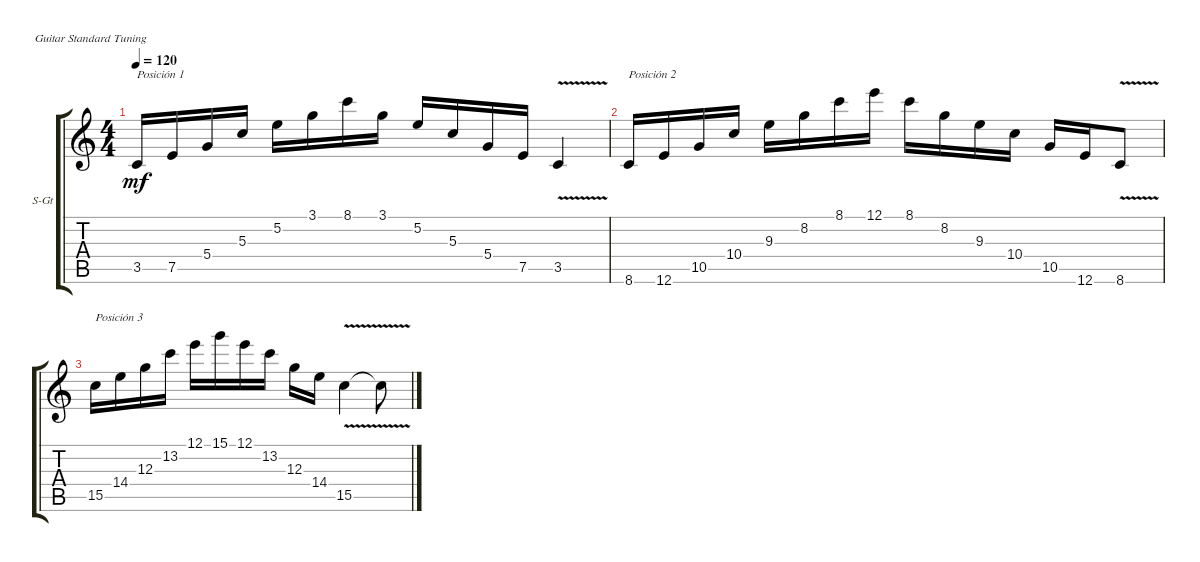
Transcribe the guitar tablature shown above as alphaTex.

\defaultSystemsLayout 4
\bracketExtendMode groupsimilarinstruments
\firstSystemTrackNameOrientation horizontal
\otherSystemsTrackNameOrientation horizontal
\track ("Steel Guitar" "S-Gt") {instrument acousticguitarsteel}
\staff {score tabs}
\tuning (E4 B3 G3 D3 A2 E2)
\ts (4 4)
\tempo 120
\clef g2
\ks c
3.5.16{txt "Posición 1" dy mf instrument acousticguitarsteel} 7.5.16 5.4.16 5.3.16 5.2.16 3.1.16 8.1.16 3.1.16 5.2.16 5.3.16 5.4.16 7.5.16 3.5{v}.4 |
8.6.16{txt "Posición 2"} 12.6.16 10.5.16 10.4.16 9.3.16 8.2.16 8.1.16 12.1.16 8.1.16 8.2.16 9.3.16 10.4.16 10.5.16 12.6.16 8.6{v}.8 |
15.5.16{txt "Posición 3"} 14.4.16 12.3.16 13.2.16 12.1.16 15.1.16 12.1.16 13.2.16 12.3.16 14.4.16 15.5{v}.4 15.5{t}.8
